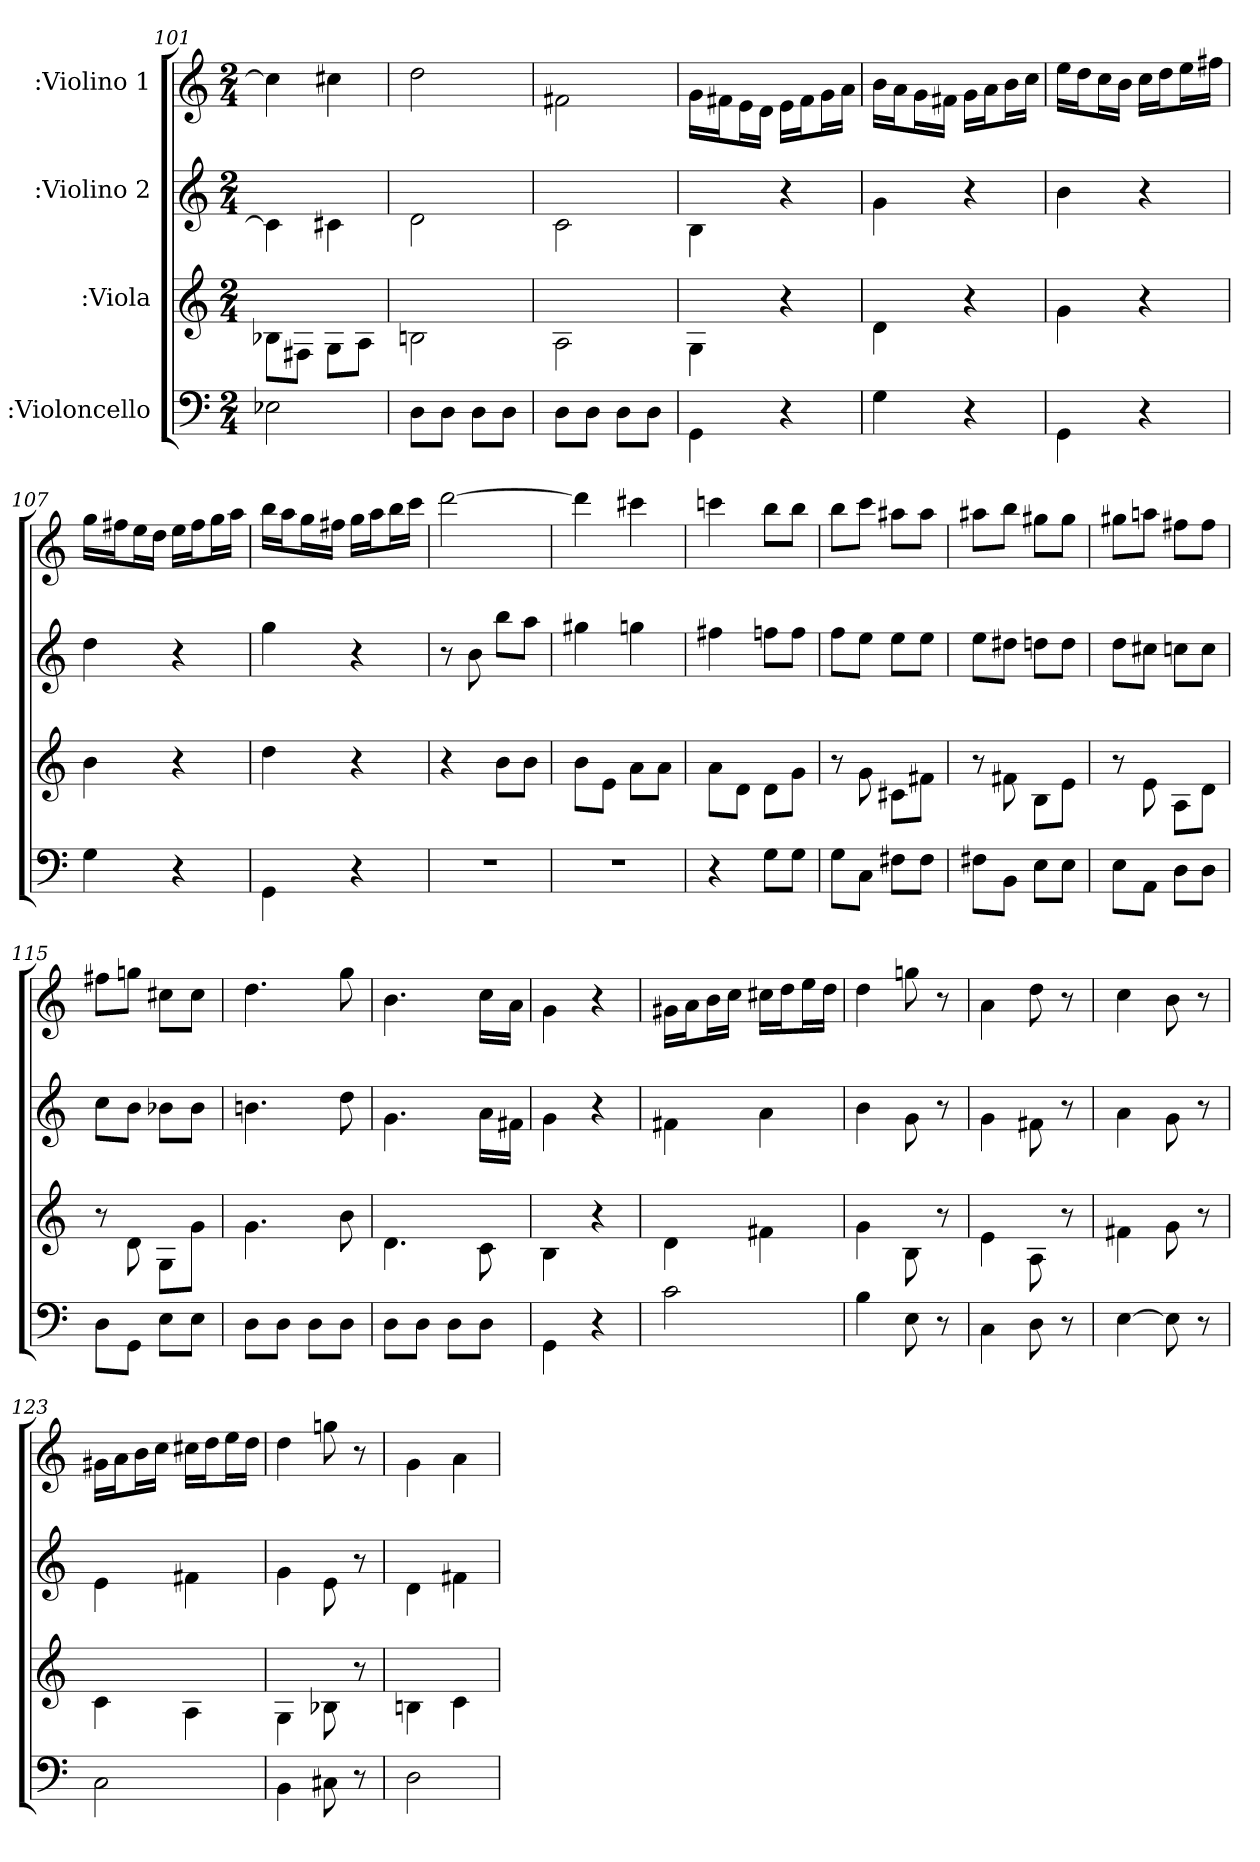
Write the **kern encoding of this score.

**kern	**kern	**kern	**kern
*part4	*part3	*part2	*part1
*staff4	*staff3	*staff2	*staff1
*I":Violoncello	*I":Viola	*I":Violino 2	*I":Violino 1
*k[]	*k[]	*k[]	*k[]
*C:	*C:	*C:	*C:
*M2/4	*M2/4	*M2/4	*M2/4
=101	=101	=101	=101
2E-X\	8B-X\L	4c\]	4cc\]
.	8F#X\J	.	.
.	8G\L	4c#X\	4cc#X\
.	8A\J	.	.
=102	=102	=102	=102
8D\L	2Bn\	2d\	2dd\
8D\J	.	.	.
8D\L	.	.	.
8D\J	.	.	.
=103	=103	=103	=103
8D\L	2A\	2c\	2f#X\
8D\J	.	.	.
8D\L	.	.	.
8D\J	.	.	.
=104	=104	=104	=104
4GG\	4G\	4B\	16g\LL
.	.	.	16f#X\J
.	.	.	16e\L
.	.	.	16d\JJ
4r	4r	4r	16e\LL
.	.	.	16f#\J
.	.	.	16g\L
.	.	.	16a\JJ
=105	=105	=105	=105
4G\	4d\	4g\	16b\LL
.	.	.	16a\J
.	.	.	16g\L
.	.	.	16f#X\JJ
4r	4r	4r	16g\LL
.	.	.	16a\J
.	.	.	16b\L
.	.	.	16cc\JJ
=106	=106	=106	=106
4GG\	4g\	4b\	16ee\LL
.	.	.	16dd\J
.	.	.	16cc\L
.	.	.	16b\JJ
4r	4r	4r	16cc\LL
.	.	.	16dd\J
.	.	.	16ee\L
.	.	.	16ff#X\JJ
=107	=107	=107	=107
4G\	4b\	4dd\	16gg\LL
.	.	.	16ff#X\J
.	.	.	16ee\L
.	.	.	16dd\JJ
4r	4r	4r	16ee\LL
.	.	.	16ff#\J
.	.	.	16gg\L
.	.	.	16aa\JJ
=108	=108	=108	=108
4GG\	4dd\	4gg\	16bb\LL
.	.	.	16aa\J
.	.	.	16gg\L
.	.	.	16ff#X\JJ
4r	4r	4r	16gg\LL
.	.	.	16aa\J
.	.	.	16bb\L
.	.	.	16ccc\JJ
=109	=109	=109	=109
2r	4r	8r	[2ddd\
.	.	8b\	.
.	8b\L	8bb\L	.
.	8b\J	8aa\J	.
=110	=110	=110	=110
2r	8b\L	4gg#X\	4ddd\]
.	8e\J	.	.
.	8a\L	4ggn\	4ccc#X\
.	8a\J	.	.
=111	=111	=111	=111
4r	8a\L	4ff#X\	4cccn\
.	8d\J	.	.
8G\L	8d\L	8ffn\L	8bb\L
8G\J	8g\J	8ff\J	8bb\J
=112	=112	=112	=112
8G\L	8r	8ff\L	8bb\L
8C\J	8g\	8ee\J	8ccc\J
8F#X\L	8c#X\L	8ee\L	8aa#X\L
8F#\J	8f#X\J	8ee\J	8aa#\J
=113	=113	=113	=113
8F#X\L	8r	8ee\L	8aa#X\L
8BB\J	8f#X\	8dd#X\J	8bb\J
8E\L	8B\L	8ddn\L	8gg#X\L
8E\J	8e\J	8dd\J	8gg#\J
=114	=114	=114	=114
8E\L	8r	8dd\L	8gg#X\L
8AA\J	8e\	8cc#X\J	8aan\J
8D\L	8A\L	8ccn\L	8ff#X\L
8D\J	8d\J	8cc\J	8ff#\J
=115	=115	=115	=115
8D\L	8r	8cc\L	8ff#X\L
8GG\J	8d\	8b\J	8ggn\J
8E\L	8G\L	8b-X\L	8cc#X\L
8E\J	8g\J	8b-\J	8cc#\J
=116	=116	=116	=116
8D\L	4.g\	4.bn\	4.dd\
8D\J	.	.	.
8D\L	.	.	.
8D\J	8b\	8dd\	8gg\
=117	=117	=117	=117
8D\L	4.d\	4.g\	4.b\
8D\J	.	.	.
8D\L	.	.	.
8D\J	8c\	16a\LL	16cc\LL
.	.	16f#X\JJ	16a\JJ
=118	=118	=118	=118
4GG\	4B\	4g\	4g\
4r	4r	4r	4r
=119	=119	=119	=119
2c\	4d\	4f#X\	16g#X\LL
.	.	.	16a\J
.	.	.	16b\L
.	.	.	16cc\JJ
.	4f#X\	4a\	16cc#X\LL
.	.	.	16dd\J
.	.	.	16ee\L
.	.	.	16dd\JJ
=120	=120	=120	=120
4B\	4g\	4b\	4dd\
8E\	8B\	8g\	8ggn\
8r	8r	8r	8r
=121	=121	=121	=121
4C\	4e\	4g\	4a\
8D\	8A\	8f#X\	8dd\
8r	8r	8r	8r
=122	=122	=122	=122
[4E\	4f#X\	4a\	4cc\
8E\]	8g\	8g\	8b\
8r	8r	8r	8r
=123	=123	=123	=123
2C\	4c\	4e\	16g#X\LL
.	.	.	16a\J
.	.	.	16b\L
.	.	.	16cc\JJ
.	4A\	4f#X\	16cc#X\LL
.	.	.	16dd\J
.	.	.	16ee\L
.	.	.	16dd\JJ
=124	=124	=124	=124
4BB\	4G\	4g\	4dd\
8C#X\	8B-X\	8e\	8ggn\
8r	8r	8r	8r
=125	=125	=125	=125
2D\	4Bn\	4d\	4g\
.	4c\	4f#X\	4a\
=	=	=	=
*-	*-	*-	*-
